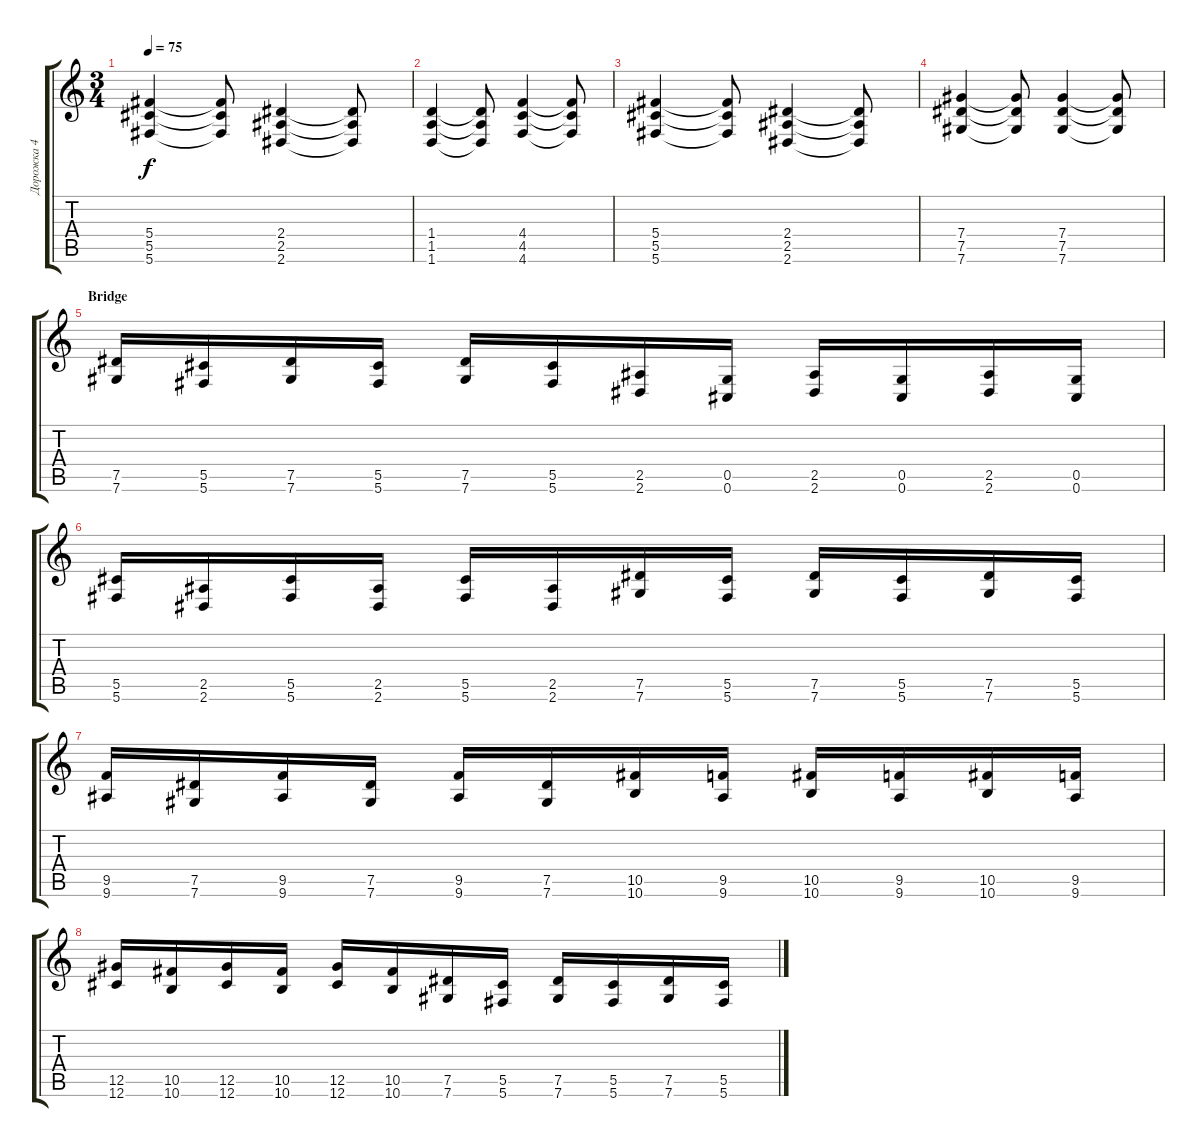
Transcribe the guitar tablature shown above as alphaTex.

\track ("Дорожка 4" "Дорожка 4") {instrument overdrivenguitar}
\staff {score tabs}
\tuning (Eb4 Bb3 Gb3 Db3 Ab2 Db2) {hide}
\ts (3 4)
\tempo 75
\clef g2
\ks c
(5.4 5.5 5.6).4{dy f} (5.4{t} 5.5{t} 5.6{t}).8 (2.4 2.5 2.6).4 (2.4{t} 2.5{t} 2.6{t}).8 |
(1.4 1.5 1.6).4 (1.4{t} 1.5{t} 1.6{t}).8 (4.4 4.5 4.6).4 (4.4{t} 4.5{t} 4.6{t}).8 |
(5.4 5.5 5.6).4 (5.4{t} 5.5{t} 5.6{t}).8 (2.4 2.5 2.6).4 (2.4{t} 2.5{t} 2.6{t}).8 |
(7.4 7.5 7.6).4 (7.4{t} 7.5{t} 7.6{t}).8 (7.4 7.5 7.6).4 (7.4{t} 7.5{t} 7.6{t}).8 |
\section ("" "Bridge")
(7.5 7.6).16 (5.5 5.6).16 (7.5 7.6).16 (5.5 5.6).16 (7.5 7.6).16 (5.5 5.6).16 (2.5 2.6).16 (0.5 0.6).16 (2.5 2.6).16 (0.5 0.6).16 (2.5 2.6).16 (0.5 0.6).16 |
(5.5 5.6).16 (2.5 2.6).16 (5.5 5.6).16 (2.5 2.6).16 (5.5 5.6).16 (2.5 2.6).16 (7.5 7.6).16 (5.5 5.6).16 (7.5 7.6).16 (5.5 5.6).16 (7.5 7.6).16 (5.5 5.6).16 |
(9.5 9.6).16 (7.5 7.6).16 (9.5 9.6).16 (7.5 7.6).16 (9.5 9.6).16 (7.5 7.6).16 (10.5 10.6).16 (9.5 9.6).16 (10.5 10.6).16 (9.5 9.6).16 (10.5 10.6).16 (9.5 9.6).16 |
(12.5 12.6).16 (10.5 10.6).16 (12.5 12.6).16 (10.5 10.6).16 (12.5 12.6).16 (10.5 10.6).16 (7.5 7.6).16 (5.5 5.6).16 (7.5 7.6).16 (5.5 5.6).16 (7.5 7.6).16 (5.5 5.6).16
